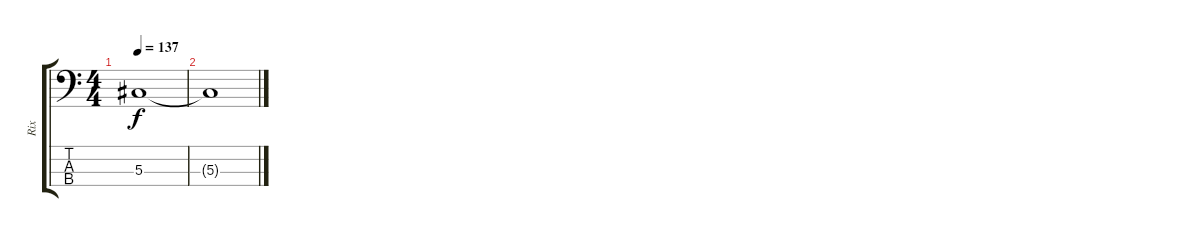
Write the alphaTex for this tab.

\track ("Rix" "Rix") {instrument electricbasspick}
\staff {score tabs}
\tuning (Gb2 Db2 Ab1 Eb1) {hide}
\ts (4 4)
\tempo 137
\clef f4
\ks c
5.3{t}.1{dy f} |
5.3{t}.1
